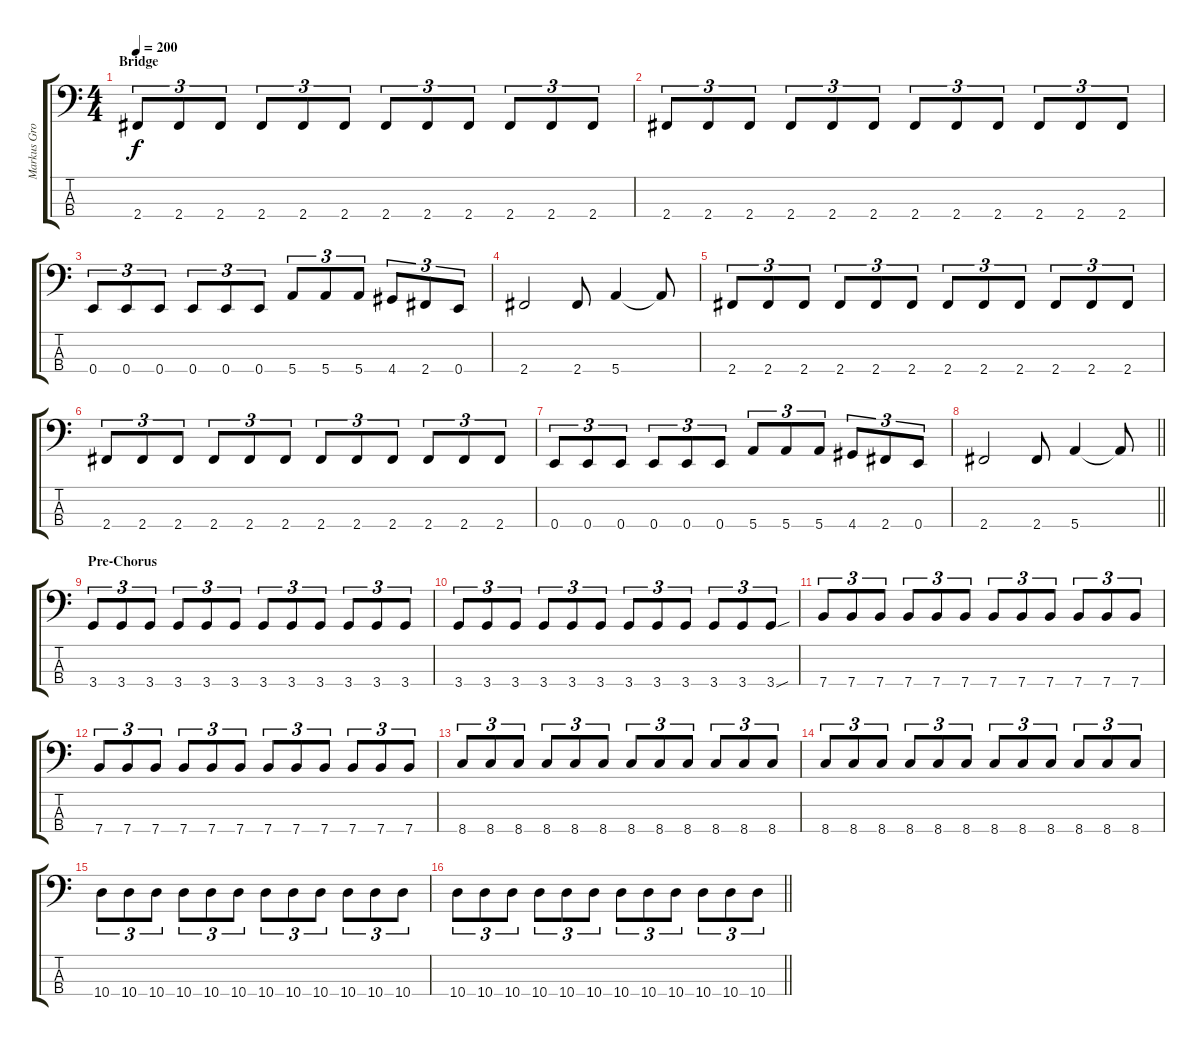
\track ("Markus Grosskopf" "Markus Gro") {instrument electricbassfinger}
\staff {score tabs}
\tuning (G2 D2 A1 E1) {hide}
\ts (4 4)
\section ("" "Bridge")
\tempo 200
\clef f4
\ks c
2.4.8{tu (3 2) dy f} 2.4.8{tu (3 2)} 2.4.8{tu (3 2)} 2.4.8{tu (3 2)} 2.4.8{tu (3 2)} 2.4.8{tu (3 2)} 2.4.8{tu (3 2)} 2.4.8{tu (3 2)} 2.4.8{tu (3 2)} 2.4.8{tu (3 2)} 2.4.8{tu (3 2)} 2.4.8{tu (3 2)} |
2.4.8{tu (3 2)} 2.4.8{tu (3 2)} 2.4.8{tu (3 2)} 2.4.8{tu (3 2)} 2.4.8{tu (3 2)} 2.4.8{tu (3 2)} 2.4.8{tu (3 2)} 2.4.8{tu (3 2)} 2.4.8{tu (3 2)} 2.4.8{tu (3 2)} 2.4.8{tu (3 2)} 2.4.8{tu (3 2)} |
0.4.8{tu (3 2)} 0.4.8{tu (3 2)} 0.4.8{tu (3 2)} 0.4.8{tu (3 2)} 0.4.8{tu (3 2)} 0.4.8{tu (3 2)} 5.4.8{tu (3 2)} 5.4.8{tu (3 2)} 5.4.8{tu (3 2)} 4.4.8{tu (3 2)} 2.4.8{tu (3 2)} 0.4.8{tu (3 2)} |
2.4.2 2.4.8 5.4.4 5.4{t}.8 |
2.4.8{tu (3 2)} 2.4.8{tu (3 2)} 2.4.8{tu (3 2)} 2.4.8{tu (3 2)} 2.4.8{tu (3 2)} 2.4.8{tu (3 2)} 2.4.8{tu (3 2)} 2.4.8{tu (3 2)} 2.4.8{tu (3 2)} 2.4.8{tu (3 2)} 2.4.8{tu (3 2)} 2.4.8{tu (3 2)} |
2.4.8{tu (3 2)} 2.4.8{tu (3 2)} 2.4.8{tu (3 2)} 2.4.8{tu (3 2)} 2.4.8{tu (3 2)} 2.4.8{tu (3 2)} 2.4.8{tu (3 2)} 2.4.8{tu (3 2)} 2.4.8{tu (3 2)} 2.4.8{tu (3 2)} 2.4.8{tu (3 2)} 2.4.8{tu (3 2)} |
0.4.8{tu (3 2)} 0.4.8{tu (3 2)} 0.4.8{tu (3 2)} 0.4.8{tu (3 2)} 0.4.8{tu (3 2)} 0.4.8{tu (3 2)} 5.4.8{tu (3 2)} 5.4.8{tu (3 2)} 5.4.8{tu (3 2)} 4.4.8{tu (3 2)} 2.4.8{tu (3 2)} 0.4.8{tu (3 2)} |
\barLineRight lightlight
2.4.2 2.4.8 5.4.4 5.4{t}.8 |
\section ("" "Pre-Chorus")
3.4.8{tu (3 2)} 3.4.8{tu (3 2)} 3.4.8{tu (3 2)} 3.4.8{tu (3 2)} 3.4.8{tu (3 2)} 3.4.8{tu (3 2)} 3.4.8{tu (3 2)} 3.4.8{tu (3 2)} 3.4.8{tu (3 2)} 3.4.8{tu (3 2)} 3.4.8{tu (3 2)} 3.4.8{tu (3 2)} |
3.4.8{tu (3 2)} 3.4.8{tu (3 2)} 3.4.8{tu (3 2)} 3.4.8{tu (3 2)} 3.4.8{tu (3 2)} 3.4.8{tu (3 2)} 3.4.8{tu (3 2)} 3.4.8{tu (3 2)} 3.4.8{tu (3 2)} 3.4.8{tu (3 2)} 3.4.8{tu (3 2)} 3.4{sou}.8{tu (3 2)} |
7.4.8{tu (3 2)} 7.4.8{tu (3 2)} 7.4.8{tu (3 2)} 7.4.8{tu (3 2)} 7.4.8{tu (3 2)} 7.4.8{tu (3 2)} 7.4.8{tu (3 2)} 7.4.8{tu (3 2)} 7.4.8{tu (3 2)} 7.4.8{tu (3 2)} 7.4.8{tu (3 2)} 7.4.8{tu (3 2)} |
7.4.8{tu (3 2)} 7.4.8{tu (3 2)} 7.4.8{tu (3 2)} 7.4.8{tu (3 2)} 7.4.8{tu (3 2)} 7.4.8{tu (3 2)} 7.4.8{tu (3 2)} 7.4.8{tu (3 2)} 7.4.8{tu (3 2)} 7.4.8{tu (3 2)} 7.4.8{tu (3 2)} 7.4.8{tu (3 2)} |
8.4.8{tu (3 2)} 8.4.8{tu (3 2)} 8.4.8{tu (3 2)} 8.4.8{tu (3 2)} 8.4.8{tu (3 2)} 8.4.8{tu (3 2)} 8.4.8{tu (3 2)} 8.4.8{tu (3 2)} 8.4.8{tu (3 2)} 8.4.8{tu (3 2)} 8.4.8{tu (3 2)} 8.4.8{tu (3 2)} |
8.4.8{tu (3 2)} 8.4.8{tu (3 2)} 8.4.8{tu (3 2)} 8.4.8{tu (3 2)} 8.4.8{tu (3 2)} 8.4.8{tu (3 2)} 8.4.8{tu (3 2)} 8.4.8{tu (3 2)} 8.4.8{tu (3 2)} 8.4.8{tu (3 2)} 8.4.8{tu (3 2)} 8.4.8{tu (3 2)} |
10.4.8{tu (3 2)} 10.4.8{tu (3 2)} 10.4.8{tu (3 2)} 10.4.8{tu (3 2)} 10.4.8{tu (3 2)} 10.4.8{tu (3 2)} 10.4.8{tu (3 2)} 10.4.8{tu (3 2)} 10.4.8{tu (3 2)} 10.4.8{tu (3 2)} 10.4.8{tu (3 2)} 10.4.8{tu (3 2)} |
\barLineRight lightlight
10.4.8{tu (3 2)} 10.4.8{tu (3 2)} 10.4.8{tu (3 2)} 10.4.8{tu (3 2)} 10.4.8{tu (3 2)} 10.4.8{tu (3 2)} 10.4.8{tu (3 2)} 10.4.8{tu (3 2)} 10.4.8{tu (3 2)} 10.4.8{tu (3 2)} 10.4.8{tu (3 2)} 10.4.8{tu (3 2)}
